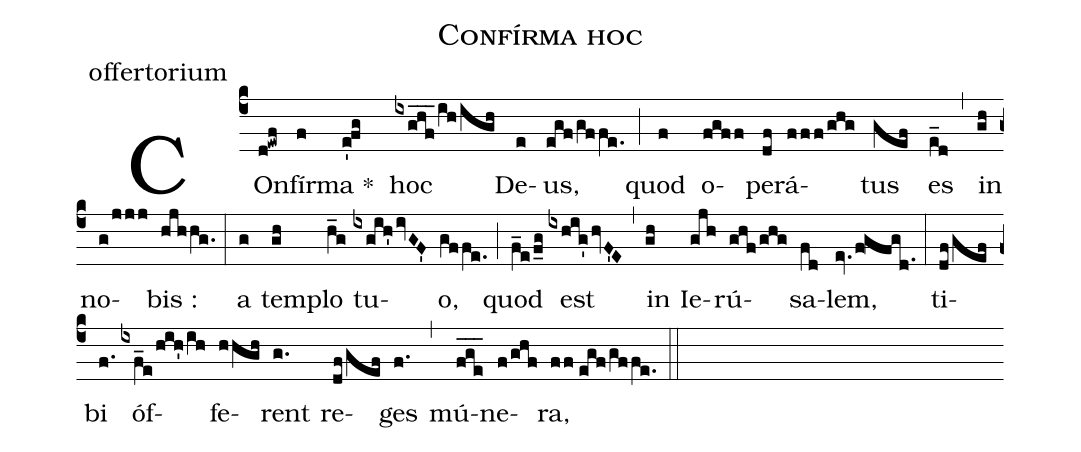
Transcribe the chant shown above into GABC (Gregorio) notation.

name:Confírma hoc;
office-part:offertorium;
%%
(c4) COn(d!ewf)fír(f)ma *(e'!fg) hoc(ixghf___!/ih!/igh) De(e)us,(egf!/gffe.) (;)
quod(f) o(fgff)pe(df)rá(fff!/ghg)tus(gef) es(e_d) (,)
in(gh) no(g!/jjj)bis :(hjhhg.) (:)
a(g) tem(gh)plo(h_g) tu(ixgih'ivGF')o,(gffe.) (;)
quod(f_e!/f_g) est(ixhig'hvF'E) (,)
in(gh) Ie(gjh)rú(ghf!/ghg)sa(fd)lem,(ev.!/f!gfgd.) (:)
ti(df!/gef)bi(f.) óf(ixf_e!/hih'!/ih)fe(hhgh)rent(g.) re(df!/gef)ges(f.) (,)
mú(fge___)ne(f!/ghf)ra,(ff!//egf!/gffe.) (::)
